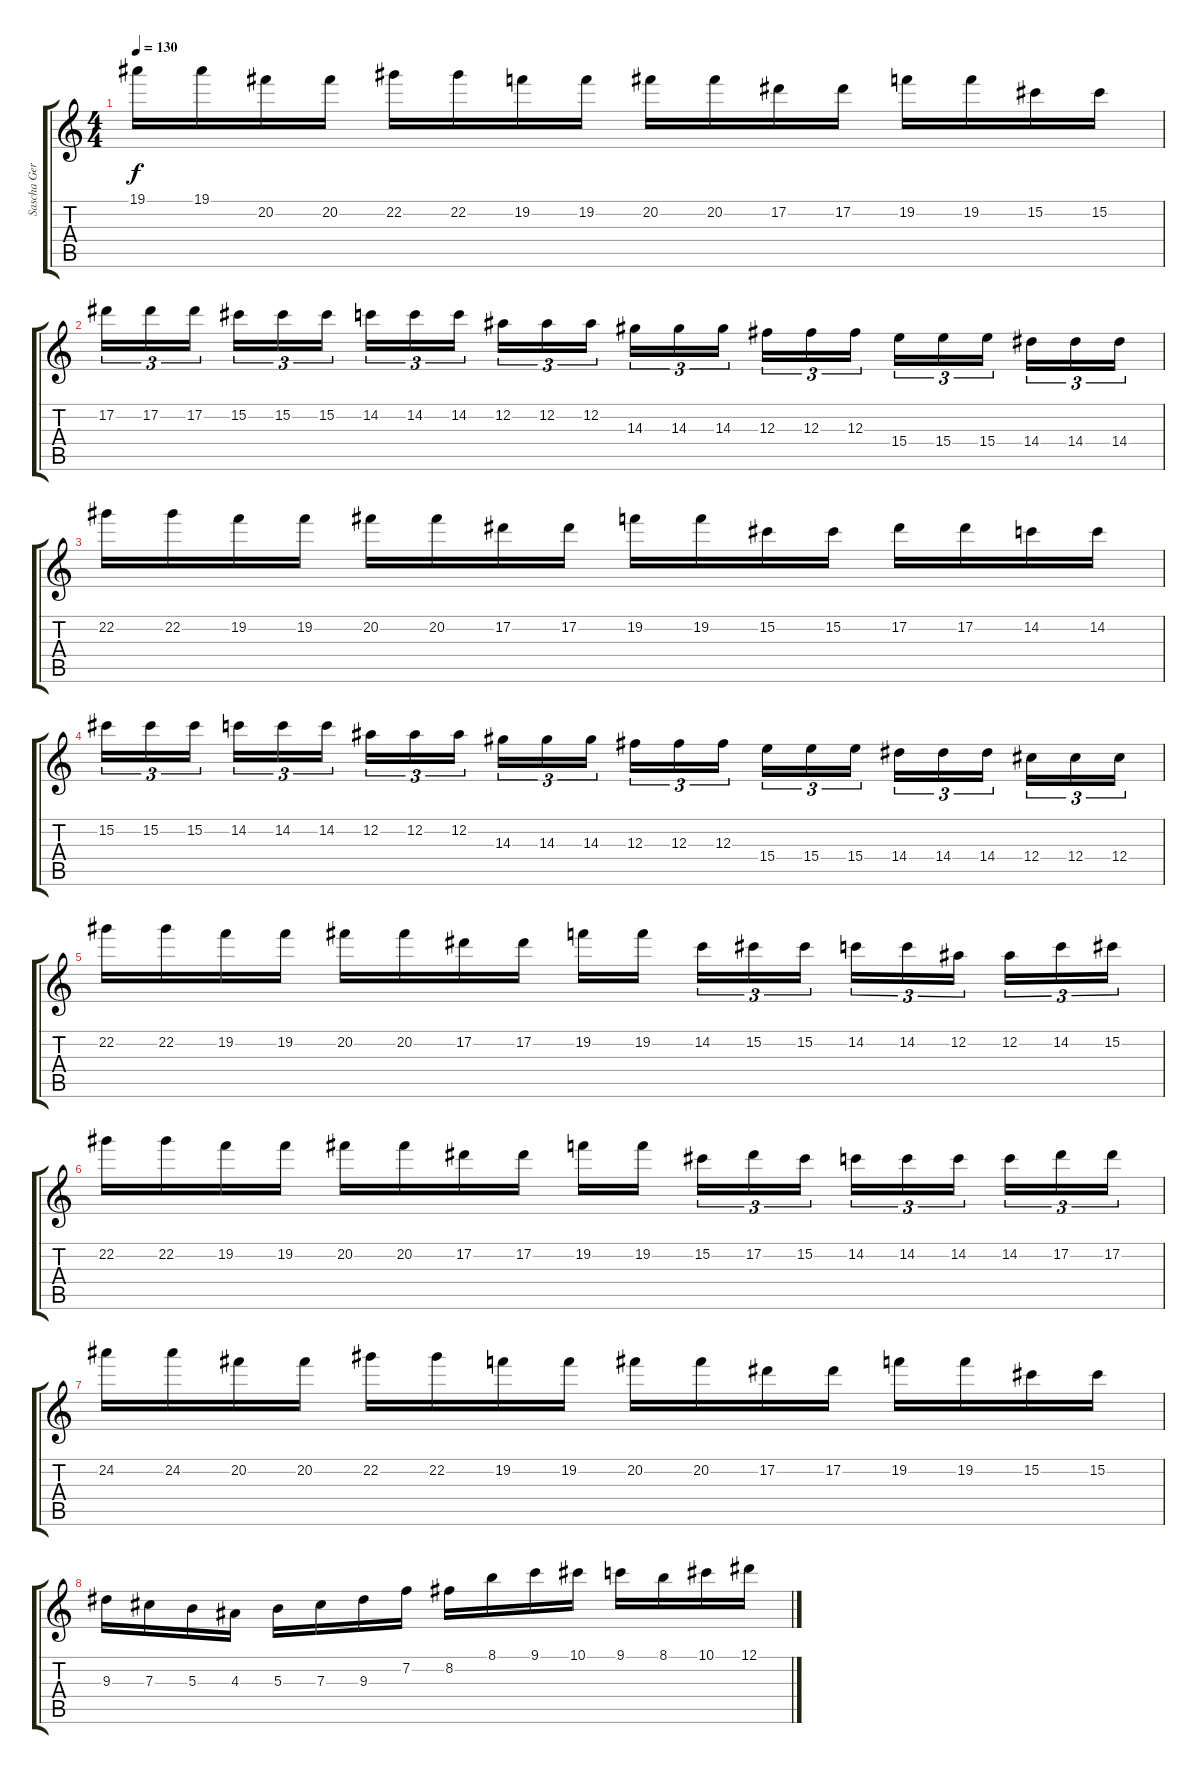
\track ("Sascha Gerstner" "Sascha Ger") {instrument distortionguitar}
\staff {score tabs}
\tuning (Eb4 Bb3 Gb3 Db3 Ab2 Eb2) {hide}
\ts (4 4)
\tempo 130
\clef g2
\ks c
19.1.16{dy f} 19.1.16 20.2.16 20.2.16 22.2.16 22.2.16 19.2.16 19.2.16 20.2.16 20.2.16 17.2.16 17.2.16 19.2.16 19.2.16 15.2.16 15.2.16 |
17.2.16{tu (3 2)} 17.2.16{tu (3 2)} 17.2.16{tu (3 2)} 15.2.16{tu (3 2)} 15.2.16{tu (3 2)} 15.2.16{tu (3 2)} 14.2.16{tu (3 2)} 14.2.16{tu (3 2)} 14.2.16{tu (3 2)} 12.2.16{tu (3 2)} 12.2.16{tu (3 2)} 12.2.16{tu (3 2)} 14.3.16{tu (3 2)} 14.3.16{tu (3 2)} 14.3.16{tu (3 2)} 12.3.16{tu (3 2)} 12.3.16{tu (3 2)} 12.3.16{tu (3 2)} 15.4.16{tu (3 2)} 15.4.16{tu (3 2)} 15.4.16{tu (3 2)} 14.4.16{tu (3 2)} 14.4.16{tu (3 2)} 14.4.16{tu (3 2)} |
22.2.16 22.2.16 19.2.16 19.2.16 20.2.16 20.2.16 17.2.16 17.2.16 19.2.16 19.2.16 15.2.16 15.2.16 17.2.16 17.2.16 14.2.16 14.2.16 |
15.2.16{tu (3 2)} 15.2.16{tu (3 2)} 15.2.16{tu (3 2)} 14.2.16{tu (3 2)} 14.2.16{tu (3 2)} 14.2.16{tu (3 2)} 12.2.16{tu (3 2)} 12.2.16{tu (3 2)} 12.2.16{tu (3 2)} 14.3.16{tu (3 2)} 14.3.16{tu (3 2)} 14.3.16{tu (3 2)} 12.3.16{tu (3 2)} 12.3.16{tu (3 2)} 12.3.16{tu (3 2)} 15.4.16{tu (3 2)} 15.4.16{tu (3 2)} 15.4.16{tu (3 2)} 14.4.16{tu (3 2)} 14.4.16{tu (3 2)} 14.4.16{tu (3 2)} 12.4.16{tu (3 2)} 12.4.16{tu (3 2)} 12.4.16{tu (3 2)} |
22.2.16 22.2.16 19.2.16 19.2.16 20.2.16 20.2.16 17.2.16 17.2.16 19.2.16 19.2.16 14.2.16{tu (3 2)} 15.2.16{tu (3 2)} 15.2.16{tu (3 2)} 14.2.16{tu (3 2)} 14.2.16{tu (3 2)} 12.2.16{tu (3 2)} 12.2.16{tu (3 2)} 14.2.16{tu (3 2)} 15.2.16{tu (3 2)} |
22.2.16 22.2.16 19.2.16 19.2.16 20.2.16 20.2.16 17.2.16 17.2.16 19.2.16 19.2.16 15.2.16{tu (3 2)} 17.2.16{tu (3 2)} 15.2.16{tu (3 2)} 14.2.16{tu (3 2)} 14.2.16{tu (3 2)} 14.2.16{tu (3 2)} 14.2.16{tu (3 2)} 17.2.16{tu (3 2)} 17.2.16{tu (3 2)} |
24.2.16 24.2.16 20.2.16 20.2.16 22.2.16 22.2.16 19.2.16 19.2.16 20.2.16 20.2.16 17.2.16 17.2.16 19.2.16 19.2.16 15.2.16 15.2.16 |
9.3.16 7.3.16 5.3.16 4.3.16 5.3.16 7.3.16 9.3.16 7.2.16 8.2.16 8.1.16 9.1.16 10.1.16 9.1.16 8.1.16 10.1.16 12.1{ss}.16
